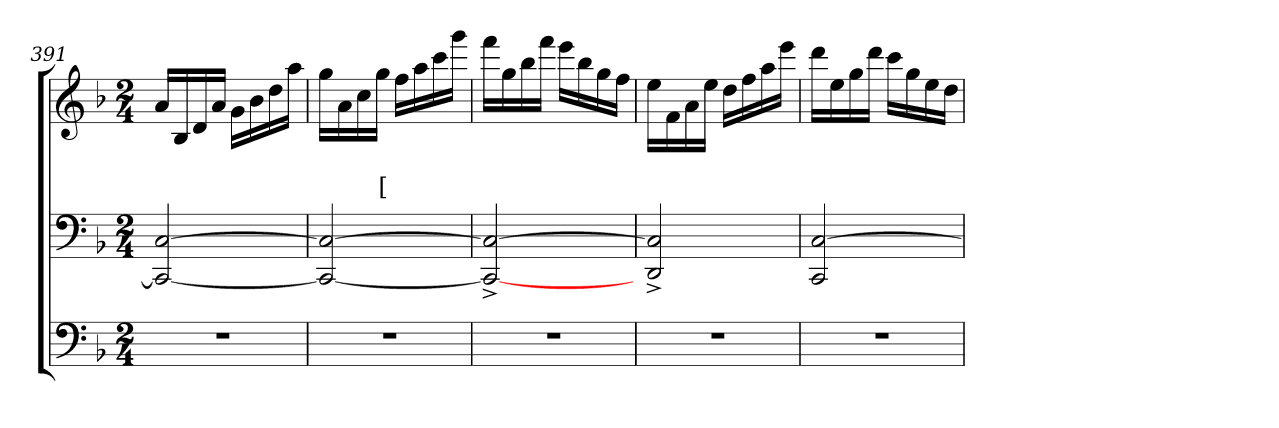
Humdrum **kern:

**kern	**kern	**kern	**text	**text
*part3	*part2	*part1	*part1	*part1
*staff3	*staff2	*staff1	*staff1	*staff1
*clefF4	*clefF4	*clefG2	*	*
*k[b-]	*k[b-]	*k[b-]	*	*
*M2/4	*M2/4	*M2/4	*	*
=391	=391	=391	=391	=391
2r	[2C 2CC_	16aLL	.	.
.	.	16B-	.	.
.	.	16d	.	.
.	.	16aJJ	.	.
.	.	16gLL	.	.
.	.	16b-	.	.
.	.	16dd	.	.
.	.	16aaJJ	.	.
=392	=392	=392	=392	=392
2r	2C_ 2CC_	16ggLL	.	.
.	.	16a	.	.
.	.	16cc	.	.
.	.	16ggJJ	.	[
.	.	16ffLL	.	.
.	.	16aa	.	.
.	.	16ccc	.	.
.	.	16gggJJ	.	.
=393	=393	=393	=393	=393
2r	2C_^> 2CC_^>	16fffLL	.	.
.	.	16gg	.	.
.	.	16bb-	.	.
.	.	16fffJJ	.	.
.	.	16eeeLL	.	.
.	.	16bb-	.	.
.	.	16gg	.	.
.	.	16ffJJ	.	.
=394	=394	=394	=394	=394
2r	2C]^> 2DD^>	16eeLL	.	.
.	.	16f	.	.
.	.	16a	.	.
.	.	16eeJJ	.	.
.	.	16ddLL	.	.
.	.	16ff	.	.
.	.	16aa	.	.
.	.	16eeeJJ	.	.
=395	=395	=395	=395	=395
2r	[2C 2CC	16dddLL	.	.
.	.	16ee	.	.
.	.	16gg	.	.
.	.	16dddJJ	.	.
.	.	16cccLL	.	.
.	.	16gg	.	.
.	.	16ee	.	.
.	.	16ddJJ	.	.
=	=	=	=	=
*-	*-	*-	*-	*-
